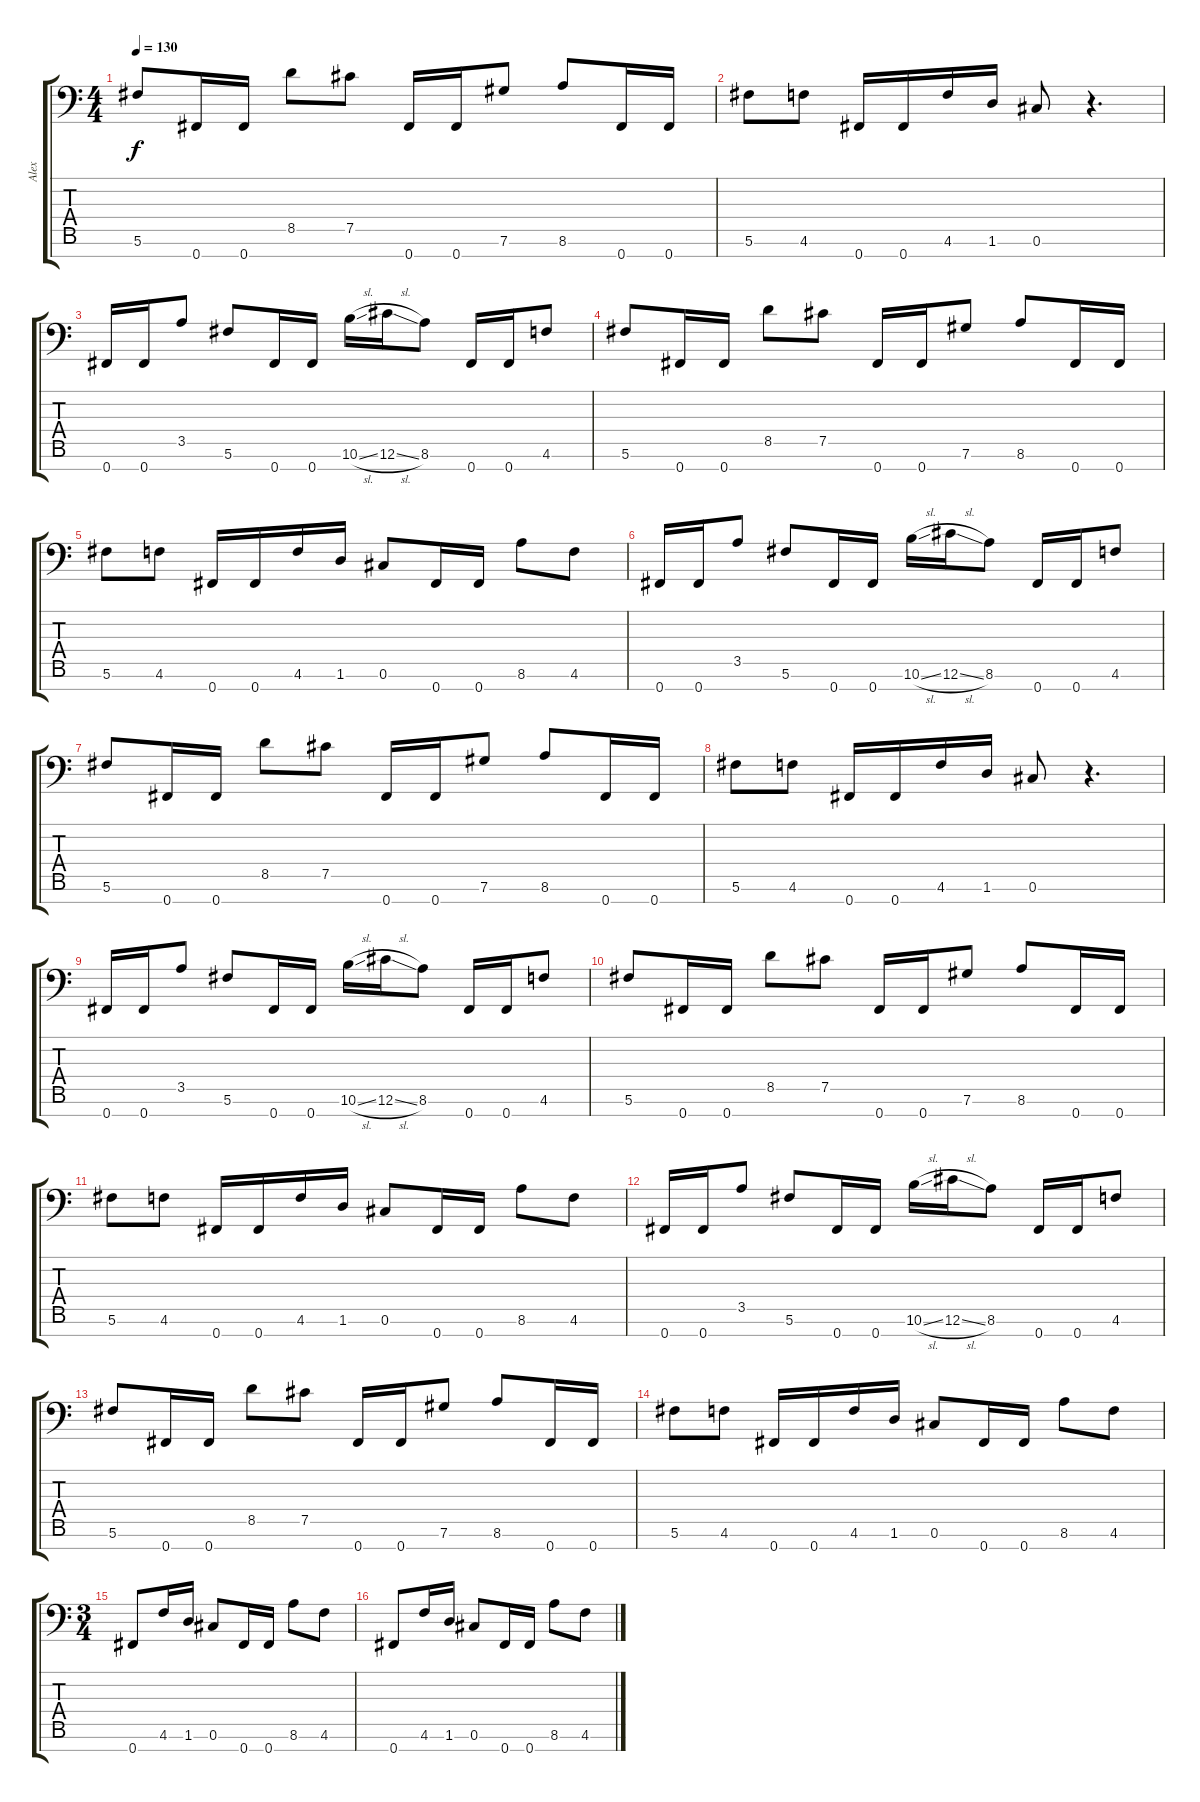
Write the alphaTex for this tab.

\track ("Alex" "Alex") {instrument overdrivenguitar}
\staff {score tabs}
\tuning (Db4 Ab3 E3 B2 Gb2 Db2 Gb1) {hide}
\ts (4 4)
\tempo 130
\clef f4
\ks c
5.6.8{dy f} 0.7.16 0.7.16 8.5.8 7.5.8 0.7.16 0.7.16 7.6.8 8.6.8 0.7.16 0.7.16 |
5.6.8 4.6.8 0.7.16 0.7.16 4.6.16 1.6.16 0.6.8 r.4{d} |
0.7.16 0.7.16 3.5.8 5.6.8 0.7.16 0.7.16 10.6{sl}.16 12.6{sl}.16 8.6.8 0.7.16 0.7.16 4.6.8 |
5.6.8 0.7.16 0.7.16 8.5.8 7.5.8 0.7.16 0.7.16 7.6.8 8.6.8 0.7.16 0.7.16 |
5.6.8 4.6.8 0.7.16 0.7.16 4.6.16 1.6.16 0.6.8 0.7.16 0.7.16 8.6.8 4.6.8 |
0.7.16 0.7.16 3.5.8 5.6.8 0.7.16 0.7.16 10.6{sl}.16 12.6{sl}.16 8.6.8 0.7.16 0.7.16 4.6.8 |
5.6.8 0.7.16 0.7.16 8.5.8 7.5.8 0.7.16 0.7.16 7.6.8 8.6.8 0.7.16 0.7.16 |
5.6.8 4.6.8 0.7.16 0.7.16 4.6.16 1.6.16 0.6.8 r.4{d} |
0.7.16 0.7.16 3.5.8 5.6.8 0.7.16 0.7.16 10.6{sl}.16 12.6{sl}.16 8.6.8 0.7.16 0.7.16 4.6.8 |
5.6.8 0.7.16 0.7.16 8.5.8 7.5.8 0.7.16 0.7.16 7.6.8 8.6.8 0.7.16 0.7.16 |
5.6.8 4.6.8 0.7.16 0.7.16 4.6.16 1.6.16 0.6.8 0.7.16 0.7.16 8.6.8 4.6.8 |
0.7.16 0.7.16 3.5.8 5.6.8 0.7.16 0.7.16 10.6{sl}.16 12.6{sl}.16 8.6.8 0.7.16 0.7.16 4.6.8 |
5.6.8 0.7.16 0.7.16 8.5.8 7.5.8 0.7.16 0.7.16 7.6.8 8.6.8 0.7.16 0.7.16 |
5.6.8 4.6.8 0.7.16 0.7.16 4.6.16 1.6.16 0.6.8 0.7.16 0.7.16 8.6.8 4.6.8 |
\ts (3 4)
0.7.8 4.6.16 1.6.16 0.6.8 0.7.16 0.7.16 8.6.8 4.6.8 |
0.7.8 4.6.16 1.6.16 0.6.8 0.7.16 0.7.16 8.6.8 4.6.8
